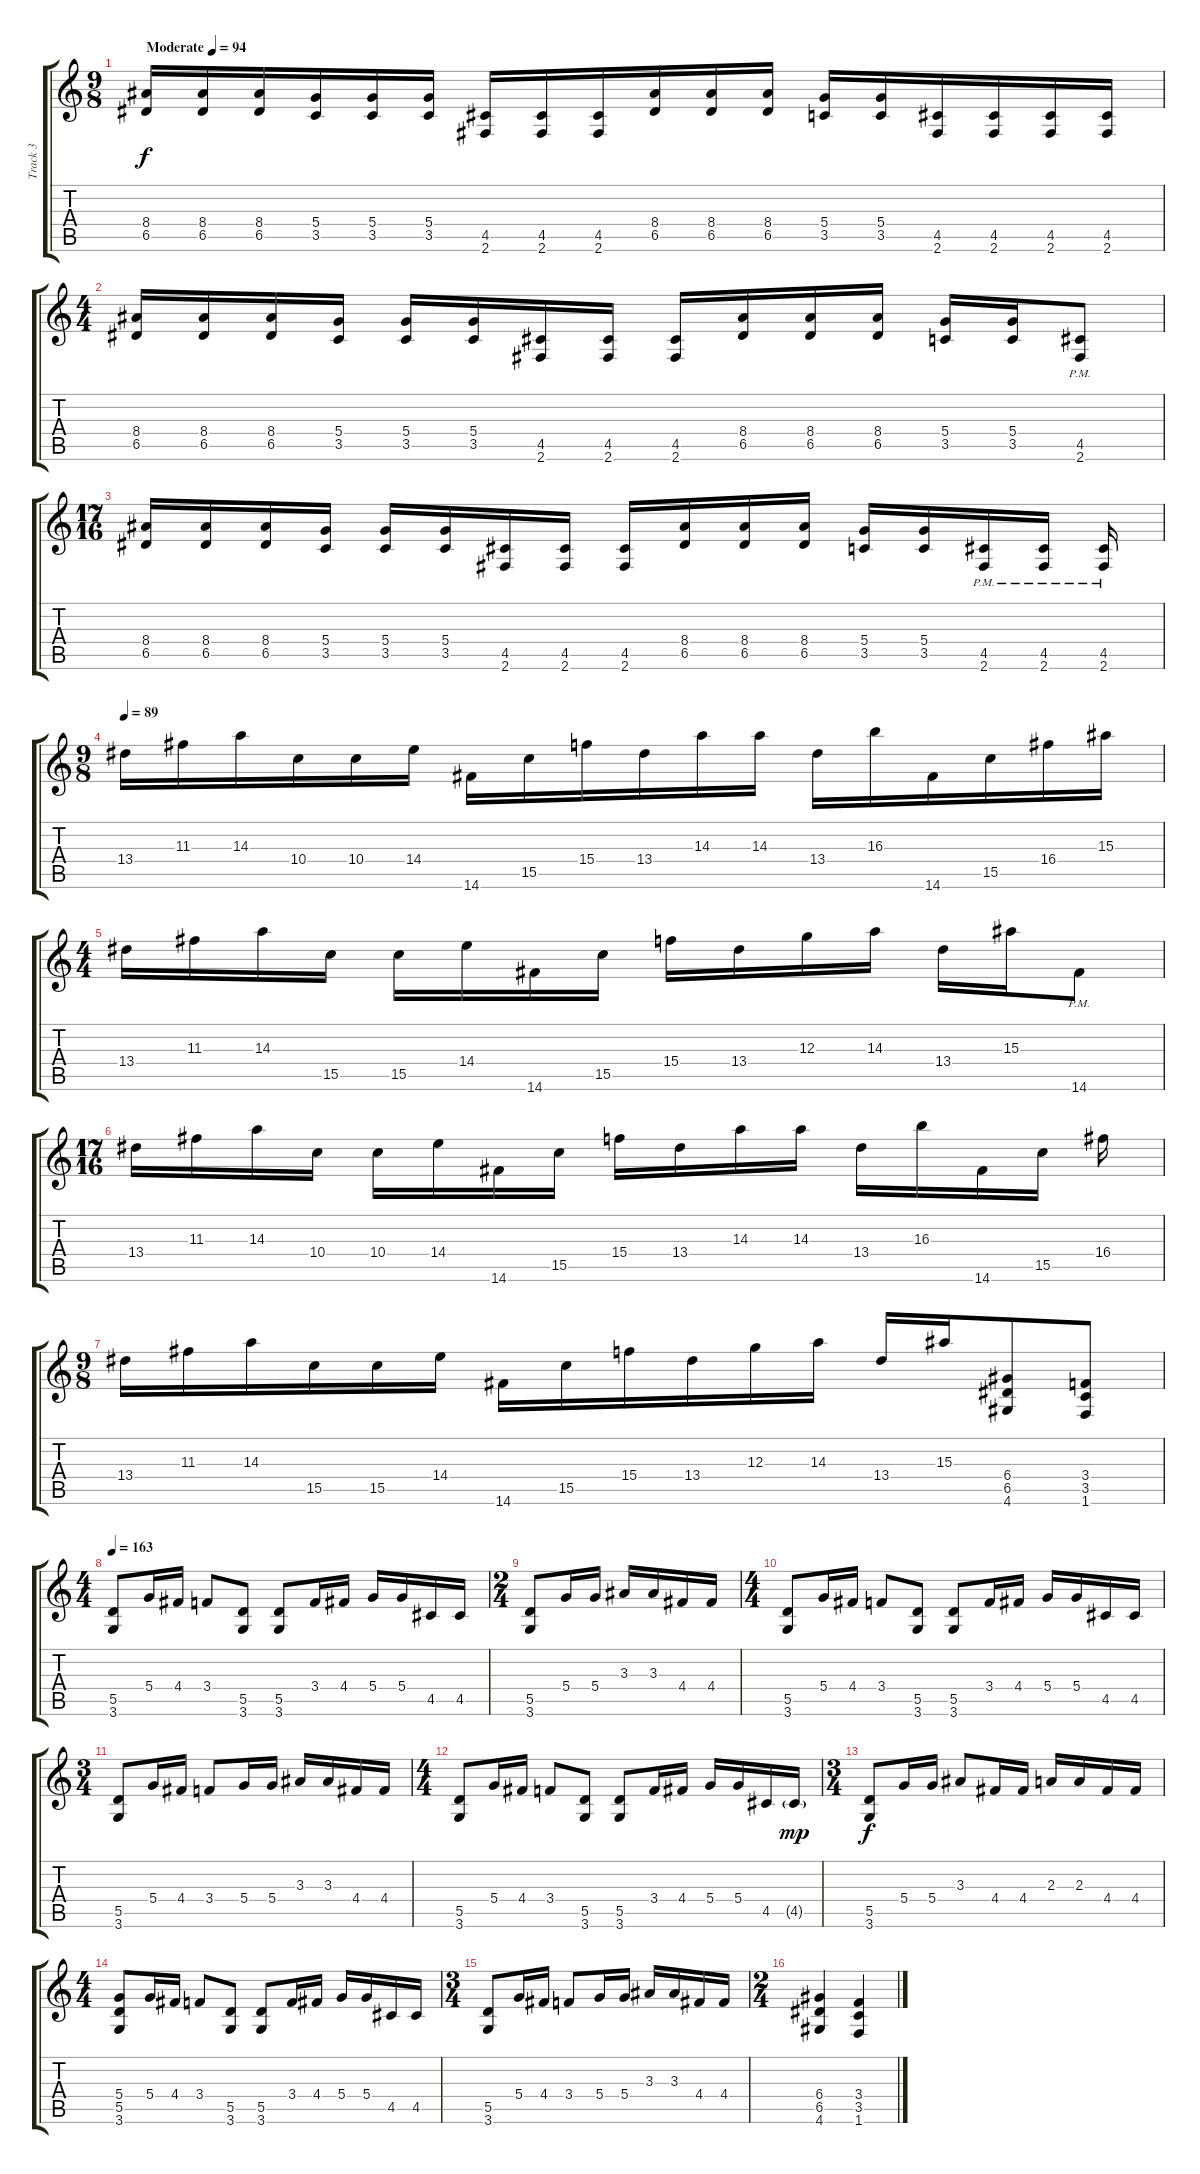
\track ("Track 3" "Track 3") {instrument distortionguitar}
\staff {score tabs}
\tuning (E4 B3 G3 D3 A2 E2) {hide}
\ts (9 8)
\tempo (94 "Moderate")
\clef g2
\ks c
(8.4 6.5).16{dy f instrument distortionguitar} (8.4 6.5).16 (8.4 6.5).16 (5.4 3.5).16 (5.4 3.5).16 (5.4 3.5).16 (4.5 2.6).16 (4.5 2.6).16 (4.5 2.6).16 (8.4 6.5).16 (8.4 6.5).16 (8.4 6.5).16 (5.4 3.5).16 (5.4 3.5).16 (4.5 2.6).16 (4.5 2.6).16 (4.5 2.6).16 (4.5 2.6).16 |
\ts (4 4)
(8.4 6.5).16 (8.4 6.5).16 (8.4 6.5).16 (5.4 3.5).16 (5.4 3.5).16 (5.4 3.5).16 (4.5 2.6).16 (4.5 2.6).16 (4.5 2.6).16 (8.4 6.5).16 (8.4 6.5).16 (8.4 6.5).16 (5.4 3.5).16 (5.4 3.5).16 (4.5{pm} 2.6{pm}).8 |
\ts (17 16)
(8.4 6.5).16 (8.4 6.5).16 (8.4 6.5).16 (5.4 3.5).16 (5.4 3.5).16 (5.4 3.5).16 (4.5 2.6).16 (4.5 2.6).16 (4.5 2.6).16 (8.4 6.5).16 (8.4 6.5).16 (8.4 6.5).16 (5.4 3.5).16 (5.4 3.5).16 (4.5{pm} 2.6{pm}).16 (4.5{pm} 2.6{pm}).16 (4.5{pm} 2.6{pm}).16 |
\ts (9 8)
\tempo 89
13.4.16 11.3.16 14.3.16 10.4.16 10.4.16 14.4.16 14.6.16 15.5.16 15.4.16 13.4.16 14.3.16 14.3.16 13.4.16 16.3.16 14.6.16 15.5.16 16.4.16 15.3.16 |
\ts (4 4)
13.4.16 11.3.16 14.3.16 15.5.16 15.5.16 14.4.16 14.6.16 15.5.16 15.4.16 13.4.16 12.3.16 14.3.16 13.4.16 15.3.16 14.6{pm}.8 |
\ts (17 16)
13.4.16 11.3.16 14.3.16 10.4.16 10.4.16 14.4.16 14.6.16 15.5.16 15.4.16 13.4.16 14.3.16 14.3.16 13.4.16 16.3.16 14.6.16 15.5.16 16.4.16 |
\ts (9 8)
13.4.16 11.3.16 14.3.16 15.5.16 15.5.16 14.4.16 14.6.16 15.5.16 15.4.16 13.4.16 12.3.16 14.3.16 13.4.16 15.3.16 (6.4 6.5 4.6).8 (3.4 3.5 1.6).8 |
\ts (4 4)
\tempo 163
(5.5 3.6).8 5.4.16 4.4.16 3.4.8 (5.5 3.6).8 (5.5 3.6).8 3.4.16 4.4.16 5.4.16 5.4.16 4.5.16 4.5.16 |
\ts (2 4)
(5.5 3.6).8 5.4.16 5.4.16 3.3.16 3.3.16 4.4.16 4.4.16 |
\ts (4 4)
(5.5 3.6).8 5.4.16 4.4.16 3.4.8 (5.5 3.6).8 (5.5 3.6).8 3.4.16 4.4.16 5.4.16 5.4.16 4.5.16 4.5.16 |
\ts (3 4)
(5.5 3.6).8 5.4.16 4.4.16 3.4.8 5.4.16 5.4.16 3.3.16 3.3.16 4.4.16 4.4.16 |
\ts (4 4)
(5.5 3.6).8 5.4.16 4.4.16 3.4.8 (5.5 3.6).8 (5.5 3.6).8 3.4.16 4.4.16 5.4.16 5.4.16 4.5.16 4.5{g}.16{dy mp} |
\ts (3 4)
(5.5 3.6).8{dy f} 5.4.16 5.4.16 3.3.8 4.4.16 4.4.16 2.3.16 2.3.16 4.4.16 4.4.16 |
\ts (4 4)
(5.4 5.5 3.6).8 5.4.16 4.4.16 3.4.8 (5.5 3.6).8 (5.5 3.6).8 3.4.16 4.4.16 5.4.16 5.4.16 4.5.16 4.5.16 |
\ts (3 4)
(5.5 3.6).8 5.4.16 4.4.16 3.4.8 5.4.16 5.4.16 3.3.16 3.3.16 4.4.16 4.4.16 |
\ts (2 4)
(6.4 6.5 4.6).4 (3.4 3.5 1.6).4
